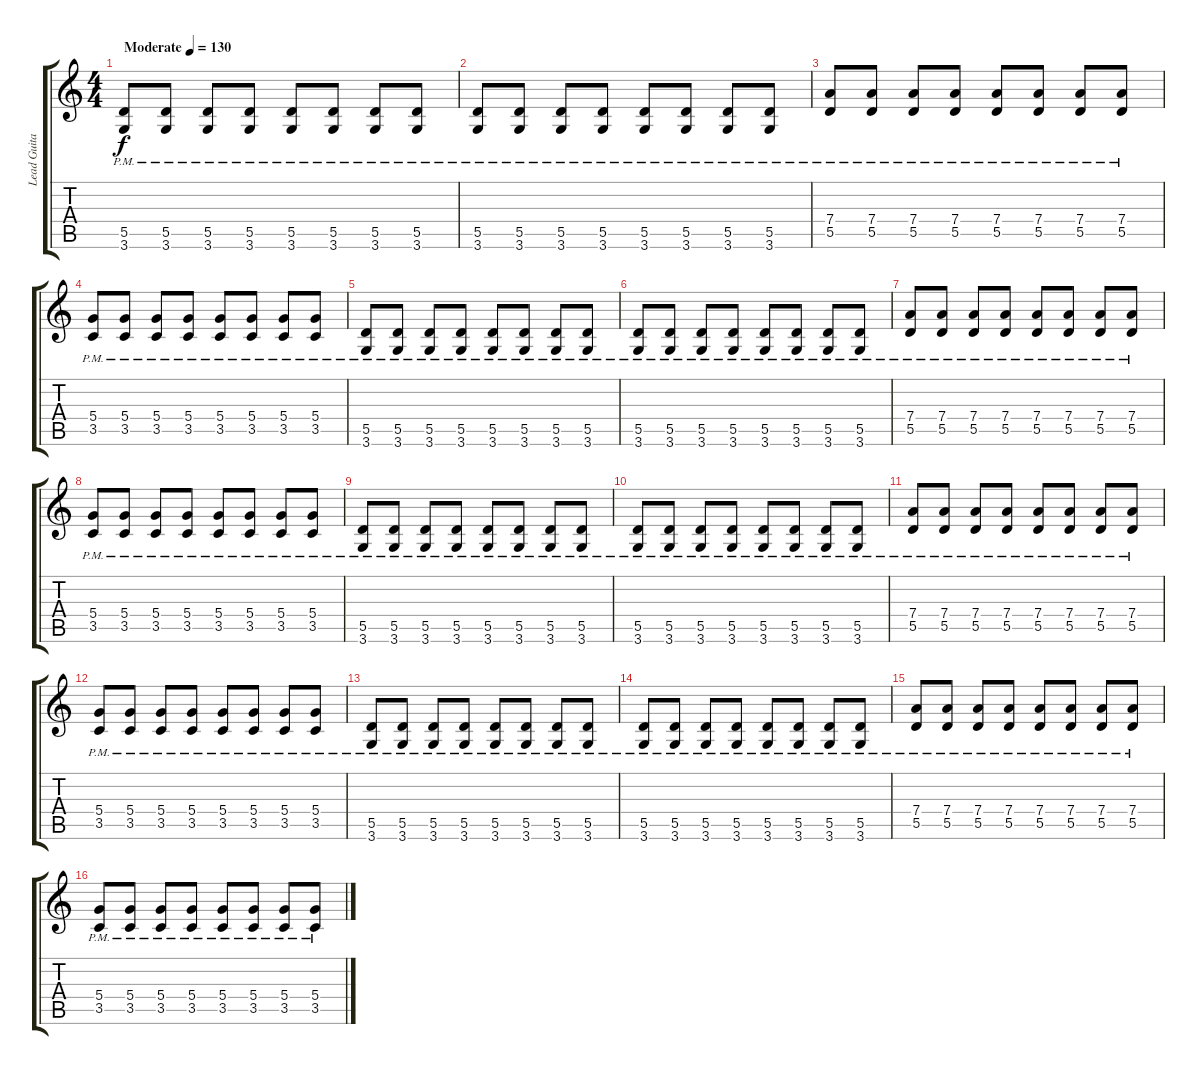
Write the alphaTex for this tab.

\track ("Lead Guitar" "Lead Guita") {instrument distortionguitar}
\staff {score tabs}
\tuning (E4 B3 G3 D3 A2 E2) {hide}
\ts (4 4)
\tempo (130 "Moderate")
\clef g2
\ks c
(5.5{pm} 3.6{pm}).8{dy f instrument distortionguitar} (5.5{pm} 3.6{pm}).8 (5.5{pm} 3.6{pm}).8 (5.5{pm} 3.6{pm}).8 (5.5{pm} 3.6{pm}).8 (5.5{pm} 3.6{pm}).8 (5.5{pm} 3.6{pm}).8 (5.5{pm} 3.6{pm}).8 |
(5.5{pm} 3.6{pm}).8 (5.5{pm} 3.6{pm}).8 (5.5{pm} 3.6{pm}).8 (5.5{pm} 3.6{pm}).8 (5.5{pm} 3.6{pm}).8 (5.5{pm} 3.6{pm}).8 (5.5{pm} 3.6{pm}).8 (5.5{pm} 3.6{pm}).8 |
(7.4{pm} 5.5{pm}).8 (7.4{pm} 5.5{pm}).8 (7.4{pm} 5.5{pm}).8 (7.4{pm} 5.5{pm}).8 (7.4{pm} 5.5{pm}).8 (7.4{pm} 5.5{pm}).8 (7.4{pm} 5.5{pm}).8 (7.4{pm} 5.5{pm}).8 |
(5.4{pm} 3.5{pm}).8 (5.4{pm} 3.5{pm}).8 (5.4{pm} 3.5{pm}).8 (5.4{pm} 3.5{pm}).8 (5.4{pm} 3.5{pm}).8 (5.4{pm} 3.5{pm}).8 (5.4{pm} 3.5{pm}).8 (5.4{pm} 3.5{pm}).8 |
(5.5{pm} 3.6{pm}).8 (5.5{pm} 3.6{pm}).8 (5.5{pm} 3.6{pm}).8 (5.5{pm} 3.6{pm}).8 (5.5{pm} 3.6{pm}).8 (5.5{pm} 3.6{pm}).8 (5.5{pm} 3.6{pm}).8 (5.5{pm} 3.6{pm}).8 |
(5.5{pm} 3.6{pm}).8 (5.5{pm} 3.6{pm}).8 (5.5{pm} 3.6{pm}).8 (5.5{pm} 3.6{pm}).8 (5.5{pm} 3.6{pm}).8 (5.5{pm} 3.6{pm}).8 (5.5{pm} 3.6{pm}).8 (5.5{pm} 3.6{pm}).8 |
(7.4{pm} 5.5{pm}).8 (7.4{pm} 5.5{pm}).8 (7.4{pm} 5.5{pm}).8 (7.4{pm} 5.5{pm}).8 (7.4{pm} 5.5{pm}).8 (7.4{pm} 5.5{pm}).8 (7.4{pm} 5.5{pm}).8 (7.4{pm} 5.5{pm}).8 |
(5.4{pm} 3.5{pm}).8 (5.4{pm} 3.5{pm}).8 (5.4{pm} 3.5{pm}).8 (5.4{pm} 3.5{pm}).8 (5.4{pm} 3.5{pm}).8 (5.4{pm} 3.5{pm}).8 (5.4{pm} 3.5{pm}).8 (5.4{pm} 3.5{pm}).8 |
(5.5{pm} 3.6{pm}).8 (5.5{pm} 3.6{pm}).8 (5.5{pm} 3.6{pm}).8 (5.5{pm} 3.6{pm}).8 (5.5{pm} 3.6{pm}).8 (5.5{pm} 3.6{pm}).8 (5.5{pm} 3.6{pm}).8 (5.5{pm} 3.6{pm}).8 |
(5.5{pm} 3.6{pm}).8 (5.5{pm} 3.6{pm}).8 (5.5{pm} 3.6{pm}).8 (5.5{pm} 3.6{pm}).8 (5.5{pm} 3.6{pm}).8 (5.5{pm} 3.6{pm}).8 (5.5{pm} 3.6{pm}).8 (5.5{pm} 3.6{pm}).8 |
(7.4{pm} 5.5{pm}).8 (7.4{pm} 5.5{pm}).8 (7.4{pm} 5.5{pm}).8 (7.4{pm} 5.5{pm}).8 (7.4{pm} 5.5{pm}).8 (7.4{pm} 5.5{pm}).8 (7.4{pm} 5.5{pm}).8 (7.4{pm} 5.5{pm}).8 |
(5.4{pm} 3.5{pm}).8 (5.4{pm} 3.5{pm}).8 (5.4{pm} 3.5{pm}).8 (5.4{pm} 3.5{pm}).8 (5.4{pm} 3.5{pm}).8 (5.4{pm} 3.5{pm}).8 (5.4{pm} 3.5{pm}).8 (5.4{pm} 3.5{pm}).8 |
(5.5{pm} 3.6{pm}).8 (5.5{pm} 3.6{pm}).8 (5.5{pm} 3.6{pm}).8 (5.5{pm} 3.6{pm}).8 (5.5{pm} 3.6{pm}).8 (5.5{pm} 3.6{pm}).8 (5.5{pm} 3.6{pm}).8 (5.5{pm} 3.6{pm}).8 |
(5.5{pm} 3.6{pm}).8 (5.5{pm} 3.6{pm}).8 (5.5{pm} 3.6{pm}).8 (5.5{pm} 3.6{pm}).8 (5.5{pm} 3.6{pm}).8 (5.5{pm} 3.6{pm}).8 (5.5{pm} 3.6{pm}).8 (5.5{pm} 3.6{pm}).8 |
(7.4{pm} 5.5{pm}).8 (7.4{pm} 5.5{pm}).8 (7.4{pm} 5.5{pm}).8 (7.4{pm} 5.5{pm}).8 (7.4{pm} 5.5{pm}).8 (7.4{pm} 5.5{pm}).8 (7.4{pm} 5.5{pm}).8 (7.4{pm} 5.5{pm}).8 |
(5.4{pm} 3.5{pm}).8 (5.4{pm} 3.5{pm}).8 (5.4{pm} 3.5{pm}).8 (5.4{pm} 3.5{pm}).8 (5.4{pm} 3.5{pm}).8 (5.4{pm} 3.5{pm}).8 (5.4{pm} 3.5{pm}).8 (5.4{pm} 3.5{pm}).8
